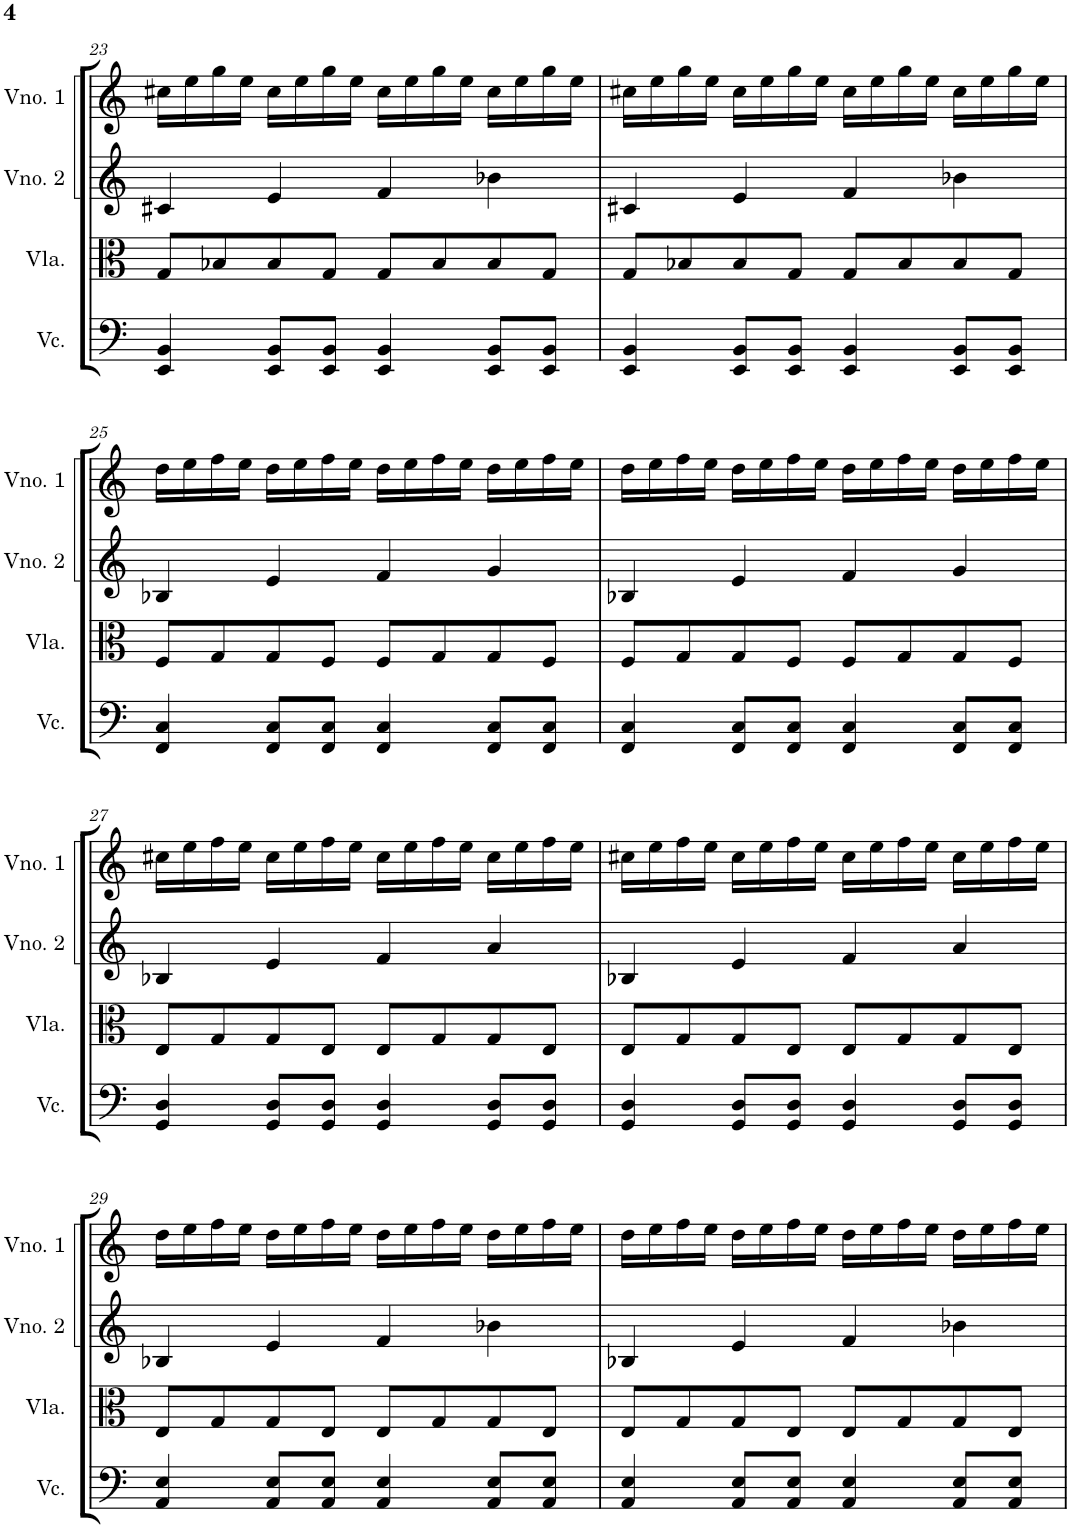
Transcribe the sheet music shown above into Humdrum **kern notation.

**kern	**kern	**kern	**kern
*part4	*part3	*part2	*part1
*staff4	*staff3	*staff2	*staff1
*I"Violoncelo	*I"Viola	*I"Violino 2	*I"Violino 1
*I'Vc.	*I'Vla.	*I'Vno. 2	*I'Vno. 1
!!LO:PB:g=z
*clefF4	*clefC3	*clefG2	*clefG2
*k[]	*k[]	*k[]	*k[]
*M4/4	*M4/4	*M4/4	*M4/4
=23	=23	=23	=23
4EE/ 4BB/	8G/L	4c#X/	16cc#X\LL
.	.	.	16ee\
.	8B-X/	.	16gg\
.	.	.	16ee\JJ
8EE/ 8BB/L	8B-/	4e/	16cc#\LL
.	.	.	16ee\
8EE/ 8BB/J	8G/J	.	16gg\
.	.	.	16ee\JJ
4EE/ 4BB/	8G/L	4f/	16cc#\LL
.	.	.	16ee\
.	8B-/	.	16gg\
.	.	.	16ee\JJ
8EE/ 8BB/L	8B-/	4b-X\	16cc#\LL
.	.	.	16ee\
8EE/ 8BB/J	8G/J	.	16gg\
.	.	.	16ee\JJ
=24	=24	=24	=24
4EE/ 4BB/	8G/L	4c#X/	16cc#X\LL
.	.	.	16ee\
.	8B-X/	.	16gg\
.	.	.	16ee\JJ
8EE/ 8BB/L	8B-/	4e/	16cc#\LL
.	.	.	16ee\
8EE/ 8BB/J	8G/J	.	16gg\
.	.	.	16ee\JJ
4EE/ 4BB/	8G/L	4f/	16cc#\LL
.	.	.	16ee\
.	8B-/	.	16gg\
.	.	.	16ee\JJ
8EE/ 8BB/L	8B-/	4b-X\	16cc#\LL
.	.	.	16ee\
8EE/ 8BB/J	8G/J	.	16gg\
.	.	.	16ee\JJ
!!LO:LB:g=z
=25	=25	=25	=25
4FF/ 4C/	8F/L	4B-X/	16dd\LL
.	.	.	16ee\
.	8G/	.	16ff\
.	.	.	16ee\JJ
8FF/ 8C/L	8G/	4e/	16dd\LL
.	.	.	16ee\
8FF/ 8C/J	8F/J	.	16ff\
.	.	.	16ee\JJ
4FF/ 4C/	8F/L	4f/	16dd\LL
.	.	.	16ee\
.	8G/	.	16ff\
.	.	.	16ee\JJ
8FF/ 8C/L	8G/	4g/	16dd\LL
.	.	.	16ee\
8FF/ 8C/J	8F/J	.	16ff\
.	.	.	16ee\JJ
=26	=26	=26	=26
4FF/ 4C/	8F/L	4B-X/	16dd\LL
.	.	.	16ee\
.	8G/	.	16ff\
.	.	.	16ee\JJ
8FF/ 8C/L	8G/	4e/	16dd\LL
.	.	.	16ee\
8FF/ 8C/J	8F/J	.	16ff\
.	.	.	16ee\JJ
4FF/ 4C/	8F/L	4f/	16dd\LL
.	.	.	16ee\
.	8G/	.	16ff\
.	.	.	16ee\JJ
8FF/ 8C/L	8G/	4g/	16dd\LL
.	.	.	16ee\
8FF/ 8C/J	8F/J	.	16ff\
.	.	.	16ee\JJ
!!LO:LB:g=z
=27	=27	=27	=27
4GG/ 4D/	8E/L	4B-X/	16cc#X\LL
.	.	.	16ee\
.	8G/	.	16ff\
.	.	.	16ee\JJ
8GG/ 8D/L	8G/	4e/	16cc#\LL
.	.	.	16ee\
8GG/ 8D/J	8E/J	.	16ff\
.	.	.	16ee\JJ
4GG/ 4D/	8E/L	4f/	16cc#\LL
.	.	.	16ee\
.	8G/	.	16ff\
.	.	.	16ee\JJ
8GG/ 8D/L	8G/	4a/	16cc#\LL
.	.	.	16ee\
8GG/ 8D/J	8E/J	.	16ff\
.	.	.	16ee\JJ
=28	=28	=28	=28
4GG/ 4D/	8E/L	4B-X/	16cc#X\LL
.	.	.	16ee\
.	8G/	.	16ff\
.	.	.	16ee\JJ
8GG/ 8D/L	8G/	4e/	16cc#\LL
.	.	.	16ee\
8GG/ 8D/J	8E/J	.	16ff\
.	.	.	16ee\JJ
4GG/ 4D/	8E/L	4f/	16cc#\LL
.	.	.	16ee\
.	8G/	.	16ff\
.	.	.	16ee\JJ
8GG/ 8D/L	8G/	4a/	16cc#\LL
.	.	.	16ee\
8GG/ 8D/J	8E/J	.	16ff\
.	.	.	16ee\JJ
!!LO:LB:g=z
=29	=29	=29	=29
4AA/ 4E/	8E/L	4B-X/	16dd\LL
.	.	.	16ee\
.	8G/	.	16ff\
.	.	.	16ee\JJ
8AA/ 8E/L	8G/	4e/	16dd\LL
.	.	.	16ee\
8AA/ 8E/J	8E/J	.	16ff\
.	.	.	16ee\JJ
4AA/ 4E/	8E/L	4f/	16dd\LL
.	.	.	16ee\
.	8G/	.	16ff\
.	.	.	16ee\JJ
8AA/ 8E/L	8G/	4b-X\	16dd\LL
.	.	.	16ee\
8AA/ 8E/J	8E/J	.	16ff\
.	.	.	16ee\JJ
=30	=30	=30	=30
4AA/ 4E/	8E/L	4B-X/	16dd\LL
.	.	.	16ee\
.	8G/	.	16ff\
.	.	.	16ee\JJ
8AA/ 8E/L	8G/	4e/	16dd\LL
.	.	.	16ee\
8AA/ 8E/J	8E/J	.	16ff\
.	.	.	16ee\JJ
4AA/ 4E/	8E/L	4f/	16dd\LL
.	.	.	16ee\
.	8G/	.	16ff\
.	.	.	16ee\JJ
8AA/ 8E/L	8G/	4b-X\	16dd\LL
.	.	.	16ee\
8AA/ 8E/J	8E/J	.	16ff\
.	.	.	16ee\JJ
=	=	=	=
*-	*-	*-	*-
